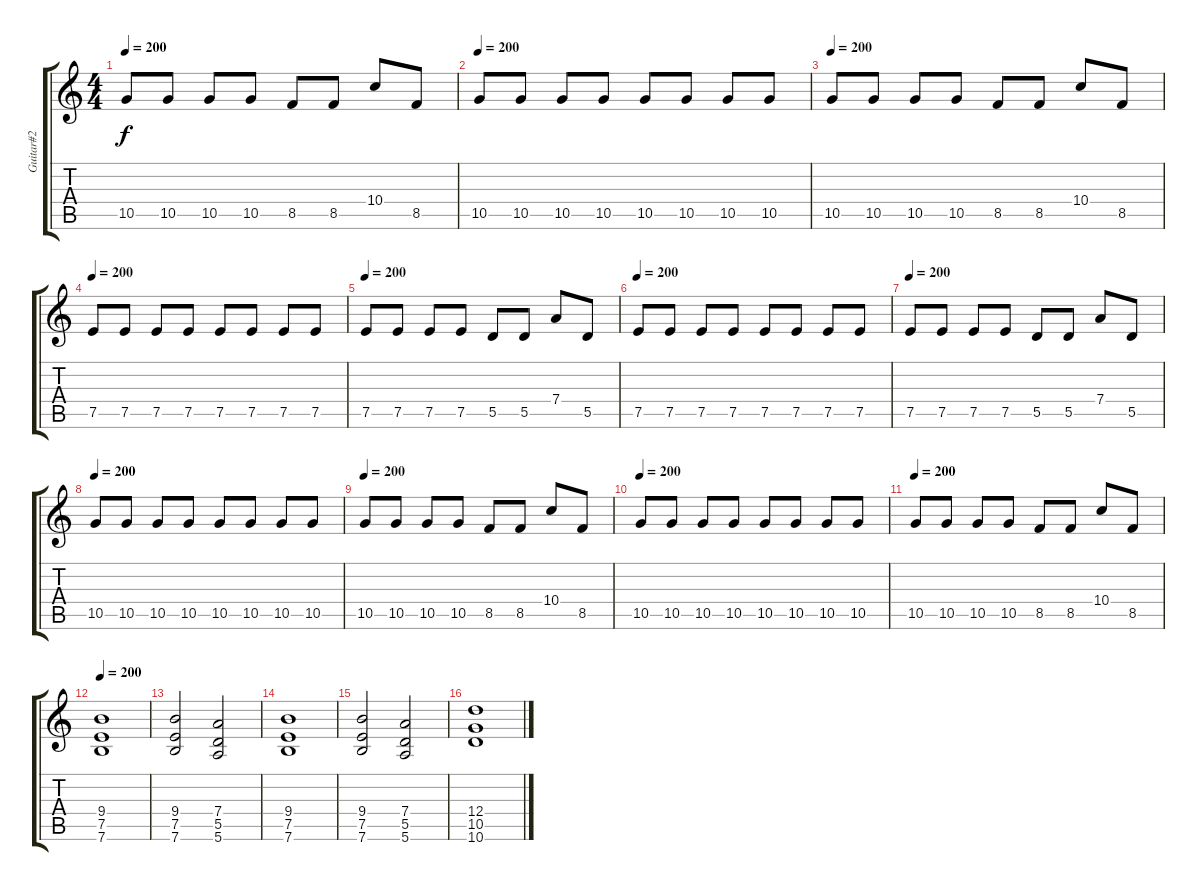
\track ("Guitar#2" "Guitar#2") {instrument distortionguitar}
\staff {score tabs}
\tuning (E4 B3 G3 D3 A2 E2) {hide}
\ts (4 4)
\tempo 200
\clef g2
\ks c
10.5.8{dy f} 10.5.8 10.5.8 10.5.8 8.5.8 8.5.8 10.4.8 8.5.8 |
\tempo 200
10.5.8 10.5.8 10.5.8 10.5.8 10.5.8 10.5.8 10.5.8 10.5.8 |
\tempo 200
10.5.8 10.5.8 10.5.8 10.5.8 8.5.8 8.5.8 10.4.8 8.5.8 |
\tempo 200
7.5.8 7.5.8 7.5.8 7.5.8 7.5.8 7.5.8 7.5.8 7.5.8 |
\tempo 200
7.5.8 7.5.8 7.5.8 7.5.8 5.5.8 5.5.8 7.4.8 5.5.8 |
\tempo 200
7.5.8 7.5.8 7.5.8 7.5.8 7.5.8 7.5.8 7.5.8 7.5.8 |
\tempo 200
7.5.8 7.5.8 7.5.8 7.5.8 5.5.8 5.5.8 7.4.8 5.5.8 |
\tempo 200
10.5.8 10.5.8 10.5.8 10.5.8 10.5.8 10.5.8 10.5.8 10.5.8 |
\tempo 200
10.5.8 10.5.8 10.5.8 10.5.8 8.5.8 8.5.8 10.4.8 8.5.8 |
\tempo 200
10.5.8 10.5.8 10.5.8 10.5.8 10.5.8 10.5.8 10.5.8 10.5.8 |
\tempo 200
10.5.8 10.5.8 10.5.8 10.5.8 8.5.8 8.5.8 10.4.8 8.5.8 |
\tempo 200
(9.4 7.5 7.6).1 |
(9.4 7.5 7.6).2 (7.4 5.5 5.6).2 |
(9.4 7.5 7.6).1 |
(9.4 7.5 7.6).2 (7.4 5.5 5.6).2 |
(12.4 10.5 10.6).1
